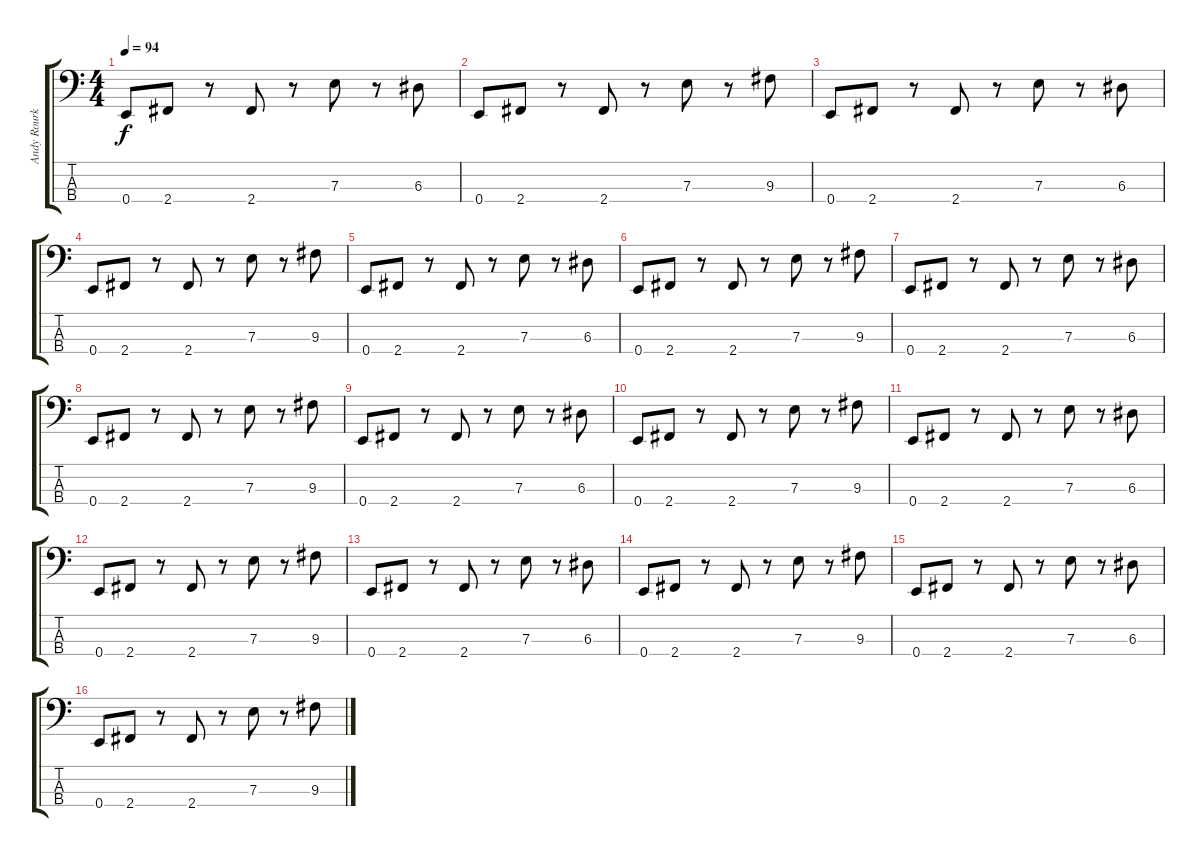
\track ("Andy Rourke" "Andy Rourk") {instrument electricbassfinger}
\staff {score tabs}
\tuning (G2 D2 A1 E1) {hide}
\ts (4 4)
\tempo 94
\clef f4
\ks c
0.4.8{dy f} 2.4.8 r.8 2.4.8 r.8 7.3.8 r.8 6.3.8 |
0.4.8 2.4.8 r.8 2.4.8 r.8 7.3.8 r.8 9.3.8 |
0.4.8 2.4.8 r.8 2.4.8 r.8 7.3.8 r.8 6.3.8 |
0.4.8 2.4.8 r.8 2.4.8 r.8 7.3.8 r.8 9.3.8 |
0.4.8 2.4.8 r.8 2.4.8 r.8 7.3.8 r.8 6.3.8 |
0.4.8 2.4.8 r.8 2.4.8 r.8 7.3.8 r.8 9.3.8 |
0.4.8 2.4.8 r.8 2.4.8 r.8 7.3.8 r.8 6.3.8 |
0.4.8 2.4.8 r.8 2.4.8 r.8 7.3.8 r.8 9.3.8 |
0.4.8 2.4.8 r.8 2.4.8 r.8 7.3.8 r.8 6.3.8 |
0.4.8 2.4.8 r.8 2.4.8 r.8 7.3.8 r.8 9.3.8 |
0.4.8 2.4.8 r.8 2.4.8 r.8 7.3.8 r.8 6.3.8 |
0.4.8 2.4.8 r.8 2.4.8 r.8 7.3.8 r.8 9.3.8 |
0.4.8 2.4.8 r.8 2.4.8 r.8 7.3.8 r.8 6.3.8 |
0.4.8 2.4.8 r.8 2.4.8 r.8 7.3.8 r.8 9.3.8 |
0.4.8 2.4.8 r.8 2.4.8 r.8 7.3.8 r.8 6.3.8 |
0.4.8 2.4.8 r.8 2.4.8 r.8 7.3.8 r.8 9.3.8
